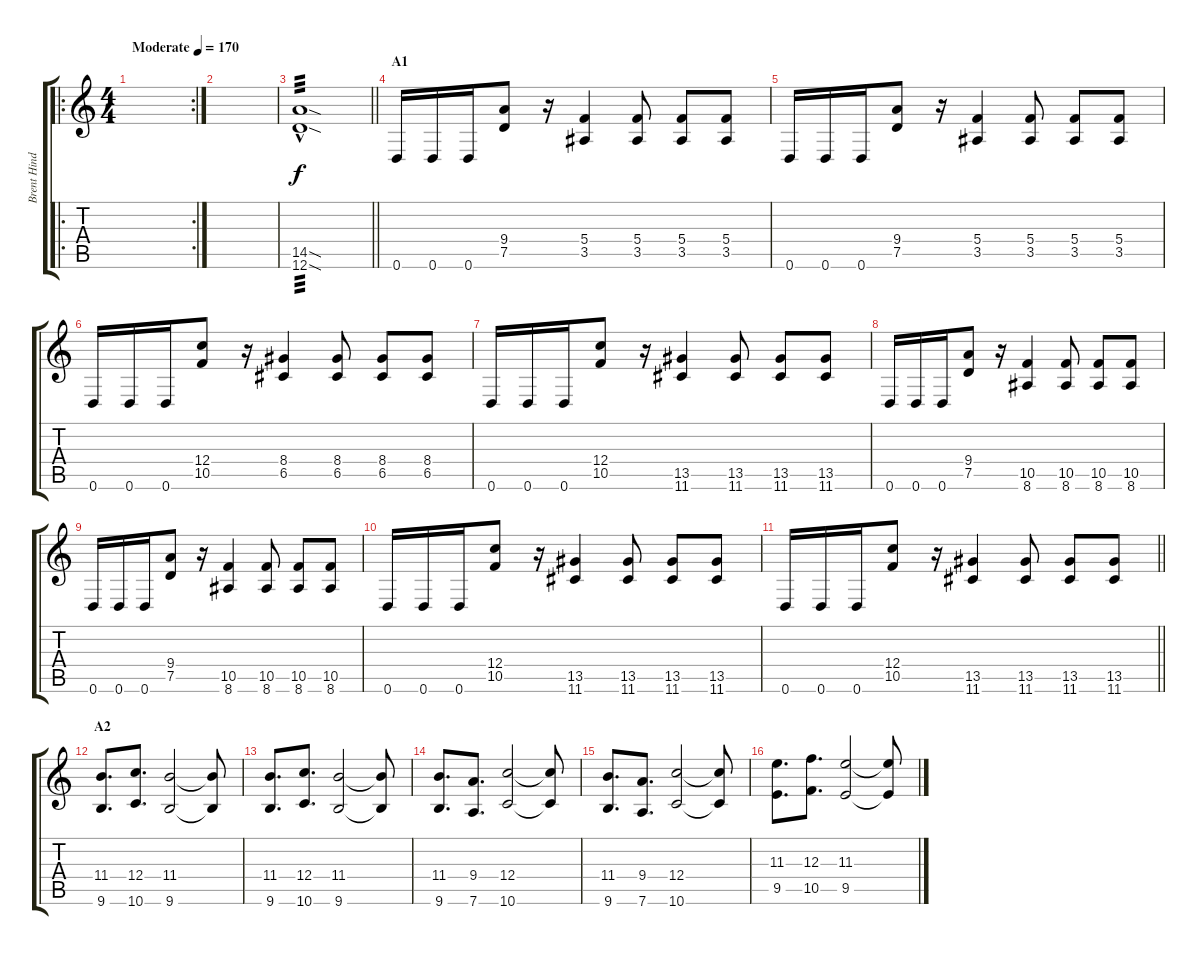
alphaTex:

\track ("Brent Hinds" "Brent Hind") {instrument distortionguitar}
\staff {score tabs}
\tuning (D4 A3 F3 C3 G2 D2) {hide}
\ro
\rc 2
\ts (4 4)
\tempo (170 "Moderate")
\clef g2
\ks c
|
|
\barLineRight lightlight
(14.5{sod hac} 12.6{sod hac}).1{tp 3} |
\section ("" "A1")
0.6.16{dy f} 0.6.16 0.6.16 (9.4 7.5).8 r.16 (5.4 3.5).4 (5.4 3.5).8 (5.4 3.5).8 (5.4 3.5).8 |
0.6.16 0.6.16 0.6.16 (9.4 7.5).8 r.16 (5.4 3.5).4 (5.4 3.5).8 (5.4 3.5).8 (5.4 3.5).8 |
0.6.16 0.6.16 0.6.16 (12.4 10.5).8 r.16 (8.4 6.5).4 (8.4 6.5).8 (8.4 6.5).8 (8.4 6.5).8 |
0.6.16 0.6.16 0.6.16 (12.4 10.5).8 r.16 (13.5 11.6).4 (13.5 11.6).8 (13.5 11.6).8 (13.5 11.6).8 |
0.6.16 0.6.16 0.6.16 (9.4 7.5).8 r.16 (10.5 8.6).4 (10.5 8.6).8 (10.5 8.6).8 (10.5 8.6).8 |
0.6.16 0.6.16 0.6.16 (9.4 7.5).8 r.16 (10.5 8.6).4 (10.5 8.6).8 (10.5 8.6).8 (10.5 8.6).8 |
0.6.16 0.6.16 0.6.16 (12.4 10.5).8 r.16 (13.5 11.6).4 (13.5 11.6).8 (13.5 11.6).8 (13.5 11.6).8 |
\barLineRight lightlight
0.6.16 0.6.16 0.6.16 (12.4 10.5).8 r.16 (13.5 11.6).4 (13.5 11.6).8 (13.5 11.6).8 (13.5 11.6).8 |
\section ("" "A2")
(11.4 9.6).8{d} (12.4 10.6).8{d} (11.4 9.6).2 (11.4{t} 9.6{t}).8 |
(11.4 9.6).8{d} (12.4 10.6).8{d} (11.4 9.6).2 (11.4{t} 9.6{t}).8 |
(11.4 9.6).8{d} (9.4 7.6).8{d} (12.4 10.6).2 (12.4{t} 10.6{t}).8 |
(11.4 9.6).8{d} (9.4 7.6).8{d} (12.4 10.6).2 (12.4{t} 10.6{t}).8 |
(11.3 9.5).8{d} (12.3 10.5).8{d} (11.3 9.5).2 (11.3{t} 9.5{t}).8
